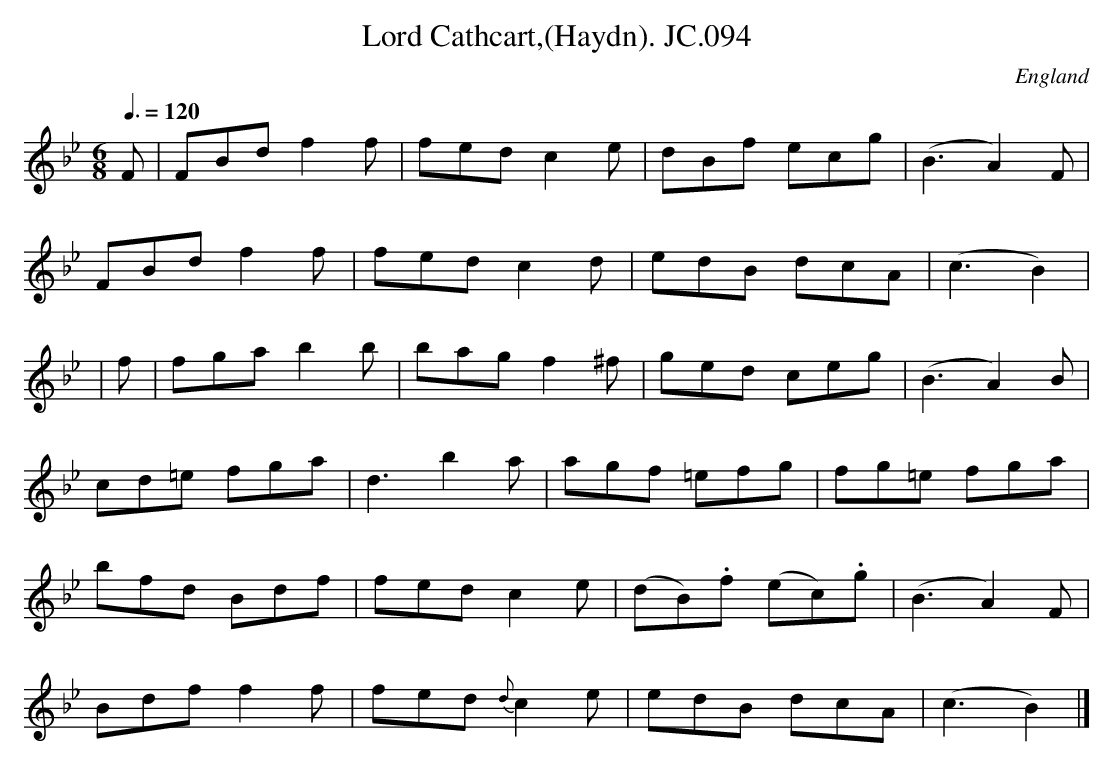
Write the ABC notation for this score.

X:1
T:Lord Cathcart,(Haydn). JC.094
L:1/8
M:6/8
O:England
Q:3/8=120
K:Bb
F|\
FBdf2f|fedc2e|dBf ecg|(B3A2)F|!
FBdf2f|fedc2d|edB dcA|(c3B2)|!
|f|fgab2b|bagf2^f|ged ceg|(B3A2)B|!
cd=e fga|d3b2a|agf =efg|fg=e fga|!
bfd Bdf|fedc2e|(dB).f (ec).g|(B3A2)F|!
Bdff2f|fed{d}c2e|edB dcA|(c3B2)|]
